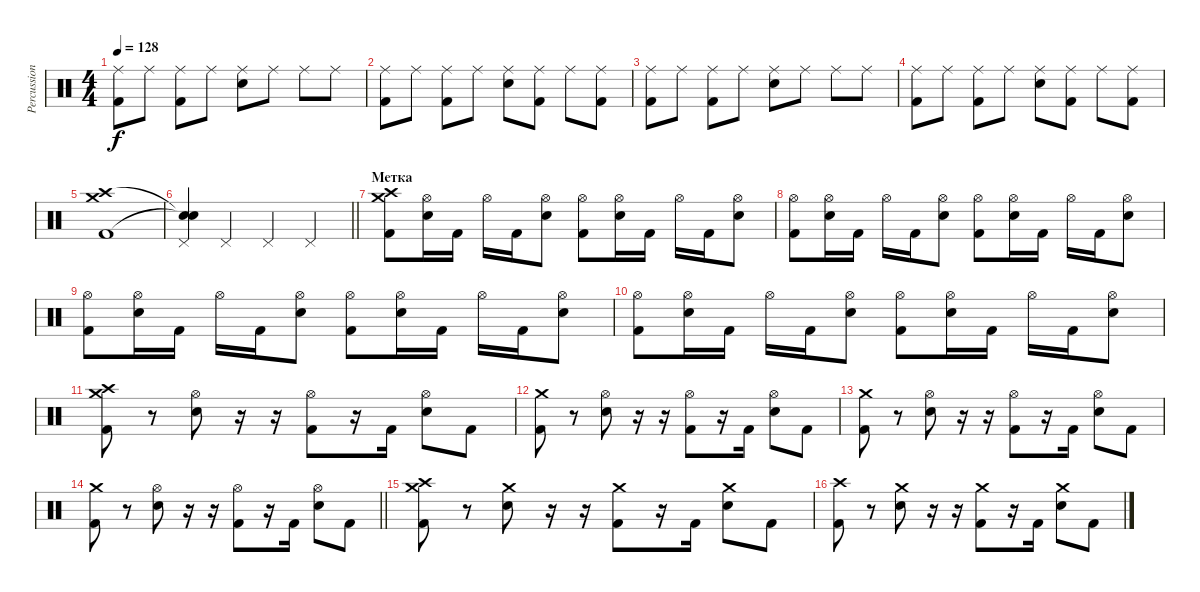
\track ("Percussion" "Percussion") {instrument percussion}
\staff {score}
\articulation defaults
\ts (4 4)
\tempo 128
\clef neutral
\ks c
("Ride (middle)" "Kick (hit) 2").8{dy f} "Ride (middle)".8 ("Ride (middle)" "Kick (hit) 2").8 "Ride (middle)".8 ("Ride (middle)" "Electric Snare (hit)").8 "Ride (middle)".8 "Ride (middle)".8 "Ride (middle)".8 |
("Ride (middle)" "Kick (hit) 2").8 "Ride (middle)".8 ("Ride (middle)" "Kick (hit) 2").8 "Ride (middle)".8 ("Ride (middle)" "Electric Snare (hit)").8 ("Ride (middle)" "Kick (hit) 2").8 "Ride (middle)".8 ("Ride (middle)" "Kick (hit) 2").8 |
("Ride (middle)" "Kick (hit) 2").8 "Ride (middle)".8 ("Ride (middle)" "Kick (hit) 2").8 "Ride (middle)".8 ("Ride (middle)" "Electric Snare (hit)").8 "Ride (middle)".8 "Ride (middle)".8 "Ride (middle)".8 |
("Ride (middle)" "Kick (hit) 2").8 "Ride (middle)".8 ("Ride (middle)" "Kick (hit) 2").8 "Ride (middle)".8 ("Ride (middle)" "Electric Snare (hit)").8 ("Ride (middle)" "Kick (hit) 2").8 "Ride (middle)".8 ("Ride (middle)" "Kick (hit) 2").8 |
("Crash medium (hit)" "Crash high (hit)" "Kick (hit) 2").1 |
\barLineRight lightlight
("Pedal Hi-Hat (hit)" "Snare (hit)"{t} "Snare (hit)"{t}).4 "Pedal Hi-Hat (hit)".4 "Pedal Hi-Hat (hit)".4 "Pedal Hi-Hat (hit)".4 |
\section ("" "Метка")
("Crash high (hit)" "Crash medium (hit)" "Kick (hit) 2").8 ("Hi-Hat (open)" "Electric Snare (hit)").16 "Kick (hit) 2".16 "Hi-Hat (open)".16 "Kick (hit) 2".16 ("Hi-Hat (open)" "Electric Snare (hit)").8 ("Hi-Hat (open)" "Kick (hit) 2").8 ("Hi-Hat (open)" "Electric Snare (hit)").16 "Kick (hit) 2".16 "Hi-Hat (open)".16 "Kick (hit) 2".16 ("Hi-Hat (open)" "Electric Snare (hit)").8 |
("Hi-Hat (open)" "Kick (hit) 2").8 ("Hi-Hat (open)" "Electric Snare (hit)").16 "Kick (hit) 2".16 "Hi-Hat (open)".16 "Kick (hit) 2".16 ("Hi-Hat (open)" "Electric Snare (hit)").8 ("Hi-Hat (open)" "Kick (hit) 2").8 ("Hi-Hat (open)" "Electric Snare (hit)").16 "Kick (hit) 2".16 "Hi-Hat (open)".16 "Kick (hit) 2".16 ("Hi-Hat (open)" "Electric Snare (hit)").8 |
("Hi-Hat (open)" "Kick (hit) 2").8 ("Hi-Hat (open)" "Electric Snare (hit)").16 "Kick (hit) 2".16 "Hi-Hat (open)".16 "Kick (hit) 2".16 ("Hi-Hat (open)" "Electric Snare (hit)").8 ("Hi-Hat (open)" "Kick (hit) 2").8 ("Hi-Hat (open)" "Electric Snare (hit)").16 "Kick (hit) 2".16 "Hi-Hat (open)".16 "Kick (hit) 2".16 ("Hi-Hat (open)" "Electric Snare (hit)").8 |
("Hi-Hat (open)" "Kick (hit) 2").8 ("Hi-Hat (open)" "Electric Snare (hit)").16 "Kick (hit) 2".16 "Hi-Hat (open)".16 "Kick (hit) 2".16 ("Hi-Hat (open)" "Electric Snare (hit)").8 ("Hi-Hat (open)" "Kick (hit) 2").8 ("Hi-Hat (open)" "Electric Snare (hit)").16 "Kick (hit) 2".16 "Hi-Hat (open)".16 "Kick (hit) 2".16 ("Hi-Hat (open)" "Electric Snare (hit)").8 |
("Crash medium (hit)" "Crash high (hit)" "Kick (hit) 2").8 r.8 ("Hi-Hat (open)" "Electric Snare (hit)").8 r.16 r.16 ("Hi-Hat (open)" "Kick (hit) 2").8 r.16 "Kick (hit) 2".16 ("Hi-Hat (open)" "Electric Snare (hit)").8 "Kick (hit) 2".8 |
("Crash medium (hit)" "Kick (hit) 2").8 r.8 ("Hi-Hat (open)" "Electric Snare (hit)").8 r.16 r.16 ("Hi-Hat (open)" "Kick (hit) 2").8 r.16 "Kick (hit) 2".16 ("Hi-Hat (open)" "Electric Snare (hit)").8 "Kick (hit) 2".8 |
("Crash medium (hit)" "Kick (hit) 2").8 r.8 ("Hi-Hat (open)" "Electric Snare (hit)").8 r.16 r.16 ("Hi-Hat (open)" "Kick (hit) 2").8 r.16 "Kick (hit) 2".16 ("Hi-Hat (open)" "Electric Snare (hit)").8 "Kick (hit) 2".8 |
\barLineRight lightlight
("Crash medium (hit)" "Kick (hit) 2").8 r.8 ("Hi-Hat (open)" "Electric Snare (hit)").8 r.16 r.16 ("Hi-Hat (open)" "Kick (hit) 2").8 r.16 "Kick (hit) 2".16 ("Hi-Hat (open)" "Electric Snare (hit)").8 "Kick (hit) 2".8 |
("Crash medium (hit)" "Crash high (hit)" "Kick (hit) 2").8 r.8 ("Crash medium (hit)" "Electric Snare (hit)").8 r.16 r.16 ("Crash medium (hit)" "Kick (hit) 2").8 r.16 "Kick (hit) 2".16 ("Crash medium (hit)" "Electric Snare (hit)").8 "Kick (hit) 2".8 |
("Crash high (hit)" "Kick (hit) 2").8 r.8 ("Crash medium (hit)" "Electric Snare (hit)").8 r.16 r.16 ("Crash medium (hit)" "Kick (hit) 2").8 r.16 "Kick (hit) 2".16 ("Crash medium (hit)" "Electric Snare (hit)").8 "Kick (hit) 2".8
